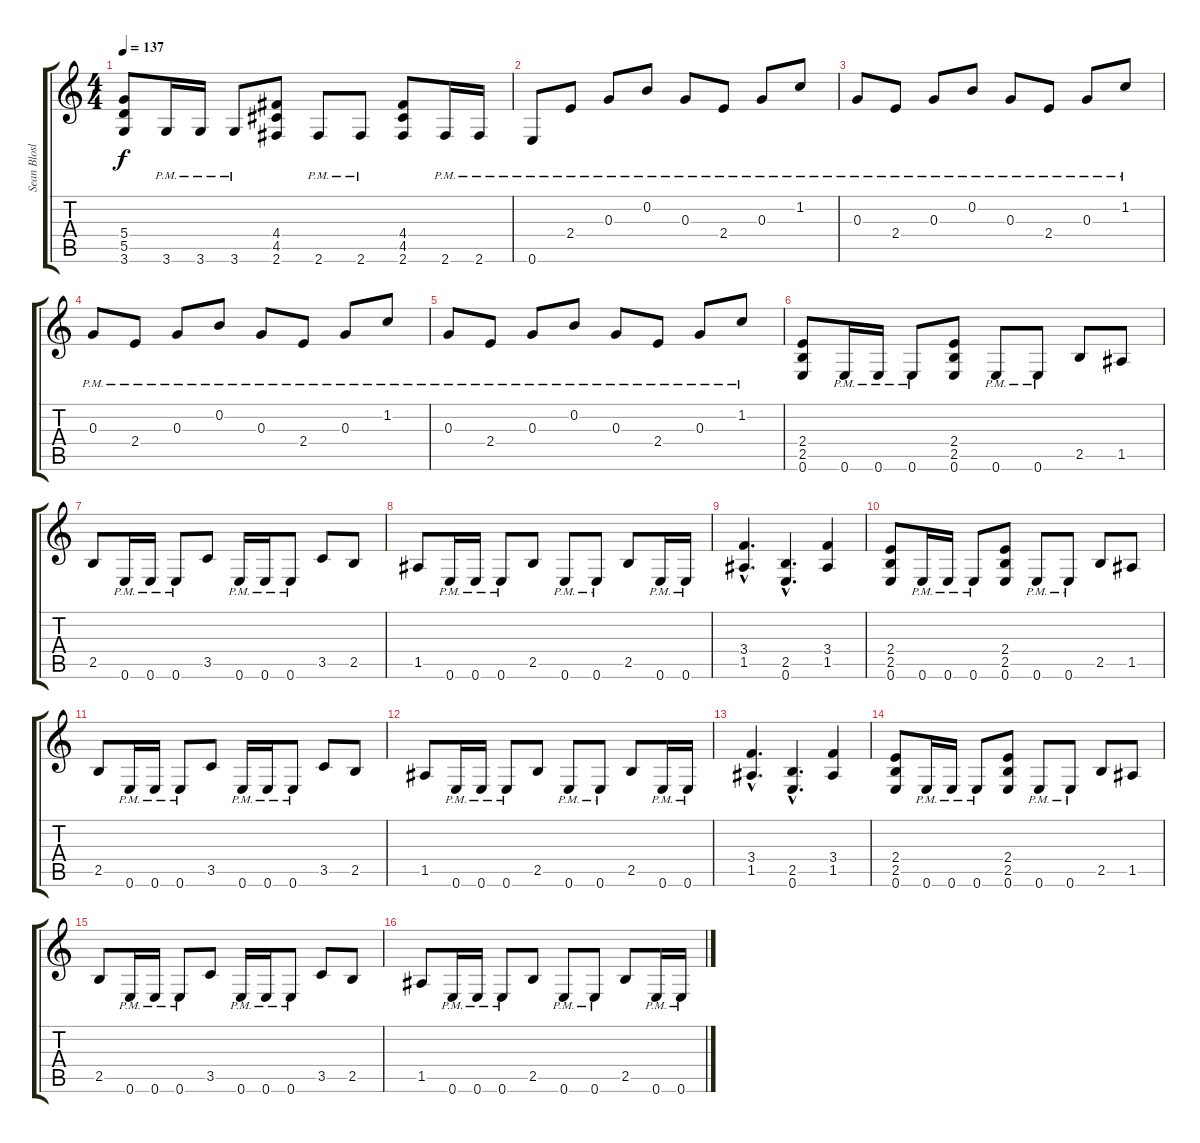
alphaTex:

\track ("Sean Blosl" "Sean Blosl") {instrument distortionguitar}
\staff {score tabs}
\tuning (E4 B3 G3 D3 A2 E2) {hide}
\ts (4 4)
\tempo 137
\clef g2
\ks c
(5.4 5.5 3.6).8{dy f} 3.6{pm}.16 3.6{pm}.16 3.6{pm}.8 (4.4 4.5 2.6).8 2.6{pm}.8 2.6{pm}.8 (4.4 4.5 2.6).8 2.6{pm}.16 2.6{pm}.16 |
0.6{pm}.8 2.4{pm}.8 0.3{pm}.8 0.2{pm}.8 0.3{pm}.8 2.4{pm}.8 0.3{pm}.8 1.2{pm}.8 |
0.3{pm}.8 2.4{pm}.8 0.3{pm}.8 0.2{pm}.8 0.3{pm}.8 2.4{pm}.8 0.3{pm}.8 1.2{pm}.8 |
0.3{pm}.8 2.4{pm}.8 0.3{pm}.8 0.2{pm}.8 0.3{pm}.8 2.4{pm}.8 0.3{pm}.8 1.2{pm}.8 |
0.3{pm}.8 2.4{pm}.8 0.3{pm}.8 0.2{pm}.8 0.3{pm}.8 2.4{pm}.8 0.3{pm}.8 1.2{pm}.8 |
(2.4 2.5 0.6).8 0.6{pm}.16 0.6{pm}.16 0.6{pm}.8 (2.4 2.5 0.6).8 0.6{pm}.8 0.6{pm}.8 2.5.8 1.5.8 |
2.5.8 0.6{pm}.16 0.6{pm}.16 0.6{pm}.8 3.5.8 0.6{pm}.16 0.6{pm}.16 0.6{pm}.8 3.5.8 2.5.8 |
1.5.8 0.6{pm}.16 0.6{pm}.16 0.6{pm}.8 2.5.8 0.6{pm}.8 0.6{pm}.8 2.5.8 0.6{pm}.16 0.6{pm}.16 |
(3.4{hac} 1.5{hac}).4{d} (2.5{hac} 0.6{hac}).4{d} (3.4 1.5).4 |
(2.4 2.5 0.6).8 0.6{pm}.16 0.6{pm}.16 0.6{pm}.8 (2.4 2.5 0.6).8 0.6{pm}.8 0.6{pm}.8 2.5.8 1.5.8 |
2.5.8 0.6{pm}.16 0.6{pm}.16 0.6{pm}.8 3.5.8 0.6{pm}.16 0.6{pm}.16 0.6{pm}.8 3.5.8 2.5.8 |
1.5.8 0.6{pm}.16 0.6{pm}.16 0.6{pm}.8 2.5.8 0.6{pm}.8 0.6{pm}.8 2.5.8 0.6{pm}.16 0.6{pm}.16 |
(3.4{hac} 1.5{hac}).4{d} (2.5{hac} 0.6{hac}).4{d} (3.4 1.5).4 |
(2.4 2.5 0.6).8 0.6{pm}.16 0.6{pm}.16 0.6{pm}.8 (2.4 2.5 0.6).8 0.6{pm}.8 0.6{pm}.8 2.5.8 1.5.8 |
2.5.8 0.6{pm}.16 0.6{pm}.16 0.6{pm}.8 3.5.8 0.6{pm}.16 0.6{pm}.16 0.6{pm}.8 3.5.8 2.5.8 |
1.5.8 0.6{pm}.16 0.6{pm}.16 0.6{pm}.8 2.5.8 0.6{pm}.8 0.6{pm}.8 2.5.8 0.6{pm}.16 0.6{pm}.16
